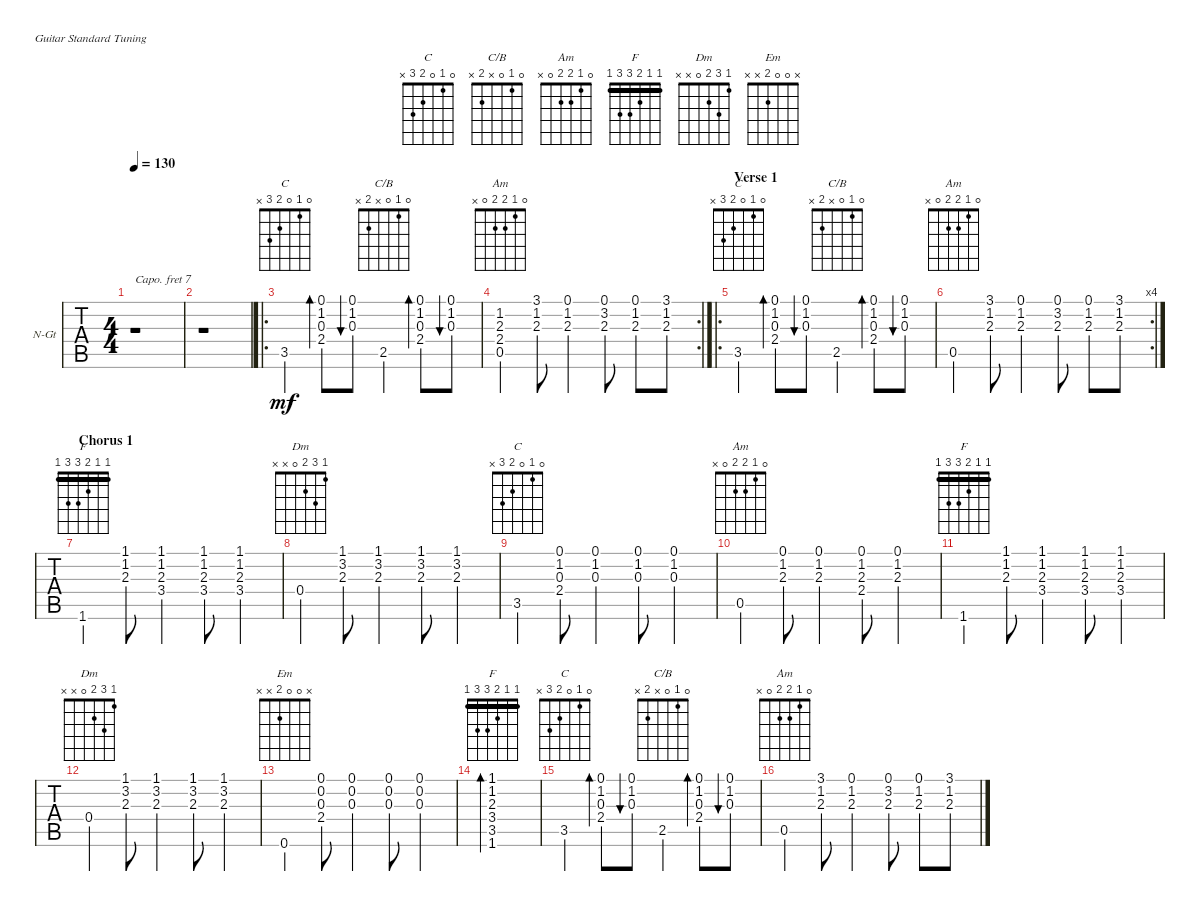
\bracketExtendMode groupsimilarinstruments
\firstSystemTrackNameOrientation horizontal
\otherSystemsTrackNameOrientation horizontal
\chordDiagramsInScore
\track ("Guitar" "N-Gt") {instrument acousticguitarnylon}
\staff {tabs}
\capo 7
\tuning (E4 B3 G3 D3 A2 E2)
\chord ("C" 0 1 0 2 3 x)
\chord ("C/B" 0 1 0 x 2 x)
\chord ("Am" 0 1 2 2 0 x)
\chord ("F" x 1 2 3 3 1) {barre 1}
\chord ("Dm" 1 3 2 0 x x)
\chord ("Em" x 0 0 2 x x)
\chord ("F" 1 1 2 3 3 1) {barre (1 1)}
\ts (4 4)
\tempo 130
\clef g2
\ks c
r.1{dy mf instrument acousticguitarnylon} |
r.1 |
\ro
3.5.4{ch "C"} (2.4 0.3 1.2 0.1).8{bd 44} (0.1 1.2 0.3).8{bu 44} 2.5.4{ch "C/B"} (2.4 0.3 1.2 0.1).8{bd 44} (0.1 1.2 0.3).8{bu 44} |
\rc 2
(0.5 2.4 2.3 1.2).4{ch "Am"} (2.3 1.2 3.1).8 (0.1 1.2 2.3).4 (2.3 3.2 0.1).8 (0.1 1.2 2.3).8 (3.1 1.2 2.3).8 |
\ro
\section ("" "Verse 1")
3.5.4{ch "C"} (2.4 0.3 1.2 0.1).8{bd 44} (0.1 1.2 0.3).8{bu 44} 2.5.4{ch "C/B"} (2.4 0.3 1.2 0.1).8{bd 44} (0.1 1.2 0.3).8{bu 44} |
\rc 4
0.5.4{ch "Am"} (2.3 1.2 3.1).8 (0.1 1.2 2.3).4 (2.3 3.2 0.1).8 (0.1 1.2 2.3).8 (3.1 1.2 2.3).8 |
\section ("" "Chorus 1")
1.6.4{ch "F"} (1.1 1.2 2.3).8 (1.1 1.2 2.3 3.4).4 (1.1 1.2 2.3 3.4).8 (1.1 1.2 2.3 3.4).4 |
0.4.4{ch "Dm"} (1.1 3.2 2.3).8 (1.1 3.2 2.3).4 (1.1 3.2 2.3).8 (1.1 3.2 2.3).4 |
3.5.4{ch "C"} (2.4 0.3 1.2 0.1).8 (0.1 1.2 0.3).4 (0.1 1.2 0.3).8 (0.1 1.2 0.3).4 |
0.5.4{ch "Am"} (2.3 1.2 0.1).8 (0.1 1.2 2.3).4 (2.4 2.3 1.2 0.1).8 (0.1 1.2 2.3).4 |
1.6.4{ch "F"} (1.1 1.2 2.3).8 (1.1 1.2 2.3 3.4).4 (1.1 1.2 2.3 3.4).8 (1.1 1.2 2.3 3.4).4 |
0.4.4{ch "Dm"} (1.1 3.2 2.3).8 (1.1 3.2 2.3).4 (1.1 3.2 2.3).8 (1.1 3.2 2.3).4 |
0.6.4{ch "Em"} (0.1 0.2 0.3 2.4).8 (0.1 0.2 0.3).4 (0.1 0.2 0.3).8 (0.1 0.2 0.3).4 |
(1.1 1.2 2.3 3.4 3.5 1.6).1{bd 386 ch "F"} |
3.5.4{ch "C"} (2.4 0.3 1.2 0.1).8{bd 44} (0.1 1.2 0.3).8{bu 44} 2.5.4{ch "C/B"} (2.4 0.3 1.2 0.1).8{bd 44} (0.1 1.2 0.3).8{bu 44} |
0.5.4{ch "Am"} (2.3 1.2 3.1).8 (0.1 1.2 2.3).4 (2.3 3.2 0.1).8 (0.1 1.2 2.3).8 (3.1 1.2 2.3).8
